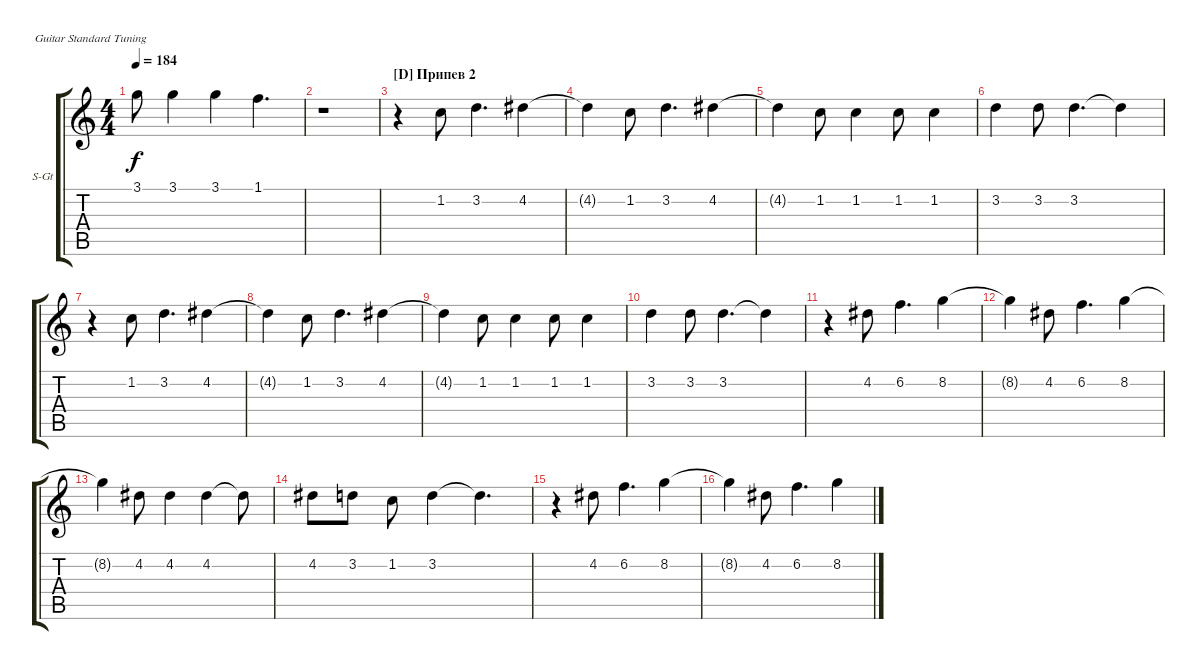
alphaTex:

\bracketExtendMode groupsimilarinstruments
\firstSystemTrackNameOrientation horizontal
\otherSystemsTrackNameOrientation horizontal
\track ("Äîðîæêà 4" "S-Gt") {instrument acousticgrandpiano}
\staff {score tabs}
\tuning (E4 B3 G3 D3 A2 E2)
\displaytranspose 12
\ts (4 4)
\tempo 184
\clef g2
\ks c
3.1.8{dy f} 3.1.4 3.1.4 1.1.4{d} |
r.1 |
\section ("D" "Припев 2")
r.4 1.2.8 3.2.4{d} 4.2.4 |
4.2{t}.4 1.2.8 3.2.4{d} 4.2.4 |
4.2{t}.4 1.2.8 1.2.4 1.2.8 1.2.4 |
3.2.4 3.2.8 3.2.4{d} 3.2{t}.4 |
r.4 1.2.8 3.2.4{d} 4.2.4 |
4.2{t}.4 1.2.8 3.2.4{d} 4.2.4 |
4.2{t}.4 1.2.8 1.2.4 1.2.8 1.2.4 |
3.2.4 3.2.8 3.2.4{d} 3.2{t}.4 |
r.4 4.2.8 6.2.4{d} 8.2.4 |
8.2{t}.4 4.2.8 6.2.4{d} 8.2.4 |
8.2{t}.4 4.2.8 4.2.4 4.2.4 4.2{t}.8 |
4.2.8 3.2.8 1.2.8 3.2.4 3.2{t}.4{d} |
r.4 4.2.8 6.2.4{d} 8.2.4 |
8.2{t}.4 4.2.8 6.2.4{d} 8.2.4
